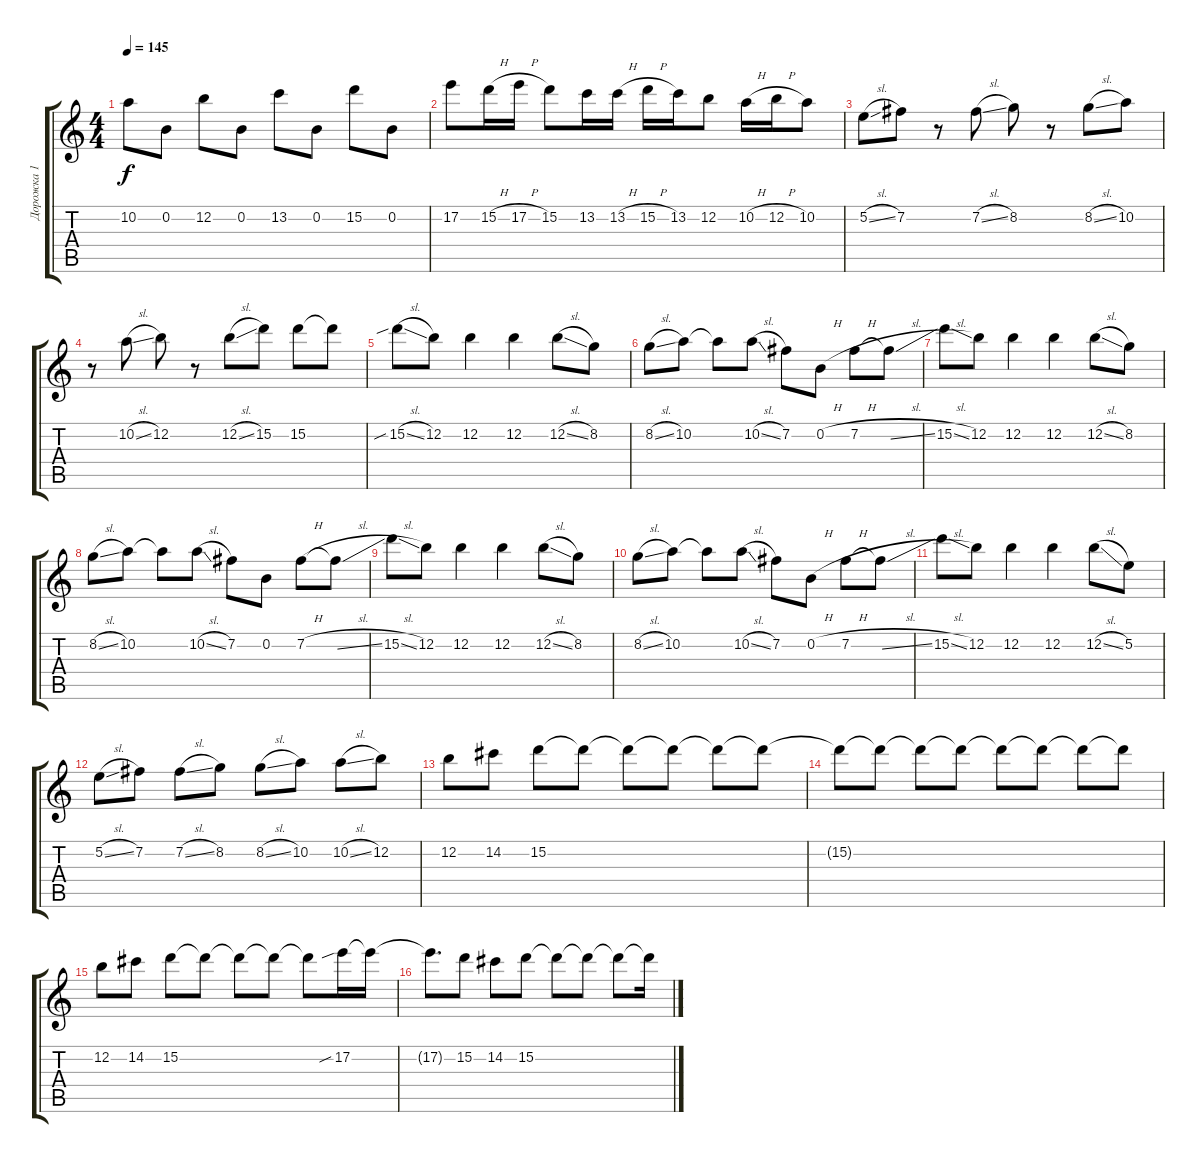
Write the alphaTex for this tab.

\track ("Дорожка 1" "Дорожка 1") {instrument overdrivenguitar}
\staff {score tabs}
\tuning (E4 B3 G3 D3 A2 E2) {hide}
\ts (4 4)
\tempo 145
\clef g2
\ks c
10.2.8{dy f} 0.2.8 12.2.8 0.2.8 13.2.8 0.2.8 15.2.8 0.2.8 |
17.2.8 15.2{h}.16 17.2{h}.16 15.2.8 13.2.16 13.2{h}.16 15.2{h}.16 13.2.16 12.2.8 10.2{h}.16 12.2{h}.16 10.2.8 |
5.2{sl}.8 7.2.8 r.8 7.2{sl}.8 8.2.8 r.8 8.2{sl}.8 10.2.8 |
r.8 10.2{sl}.8 12.2.8 r.8 12.2{sl}.8 15.2.8 15.2.8 15.2{t}.8 |
15.2{sib sl}.8 12.2.8 12.2.4 12.2.4 12.2{sl}.8 8.2.8 |
8.2{sl}.8 10.2.8 10.2{t}.8 10.2{sl}.8 7.2.8 0.2{h}.8 7.2{h}.8 7.2{sl t}.8 |
15.2{sl}.8 12.2.8 12.2.4 12.2.4 12.2{sl}.8 8.2.8 |
8.2{sl}.8 10.2.8 10.2{t}.8 10.2{sl}.8 7.2.8 0.2.8 7.2{h}.8 7.2{sl t}.8 |
15.2{sl}.8 12.2.8 12.2.4 12.2.4 12.2{sl}.8 8.2.8 |
8.2{sl}.8 10.2.8 10.2{t}.8 10.2{sl}.8 7.2.8 0.2{h}.8 7.2{h}.8 7.2{sl t}.8 |
15.2{sl}.8 12.2.8 12.2.4 12.2.4 12.2{sl}.8 5.2.8 |
5.2{sl}.8 7.2.8 7.2{sl}.8 8.2.8 8.2{sl}.8 10.2.8 10.2{sl}.8 12.2.8 |
12.2.8 14.2.8 15.2.8 15.2{t}.8 15.2{t}.8 15.2{t}.8 15.2{t}.8 15.2{t}.8 |
15.2{t}.8 15.2{t}.8 15.2{t}.8 15.2{t}.8 15.2{t}.8 15.2{t}.8 15.2{t}.8 15.2{t}.8 |
12.2.8 14.2.8 15.2.8 15.2{t}.8 15.2{t}.8 15.2{t}.8 15.2{t}.8 17.2{sib}.16 17.2{t}.16 |
17.2{t}.8{d} 15.2.8 14.2.8 15.2.8 15.2{t}.8 15.2{t}.8 15.2{t}.8 15.2{t}.16
